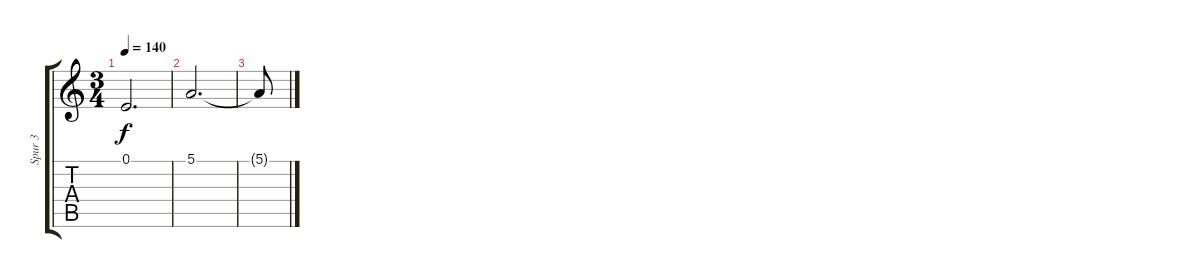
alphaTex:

\track ("Spur 3" "Spur 3") {instrument stringensemble1}
\staff {score tabs}
\tuning (E4 B3 G3 D3 A2 E2) {hide}
\ts (3 4)
\tempo 140
\clef g2
\ks c
0.1{t}.2{d dy f} |
5.1.2{d} |
5.1{t}.8
